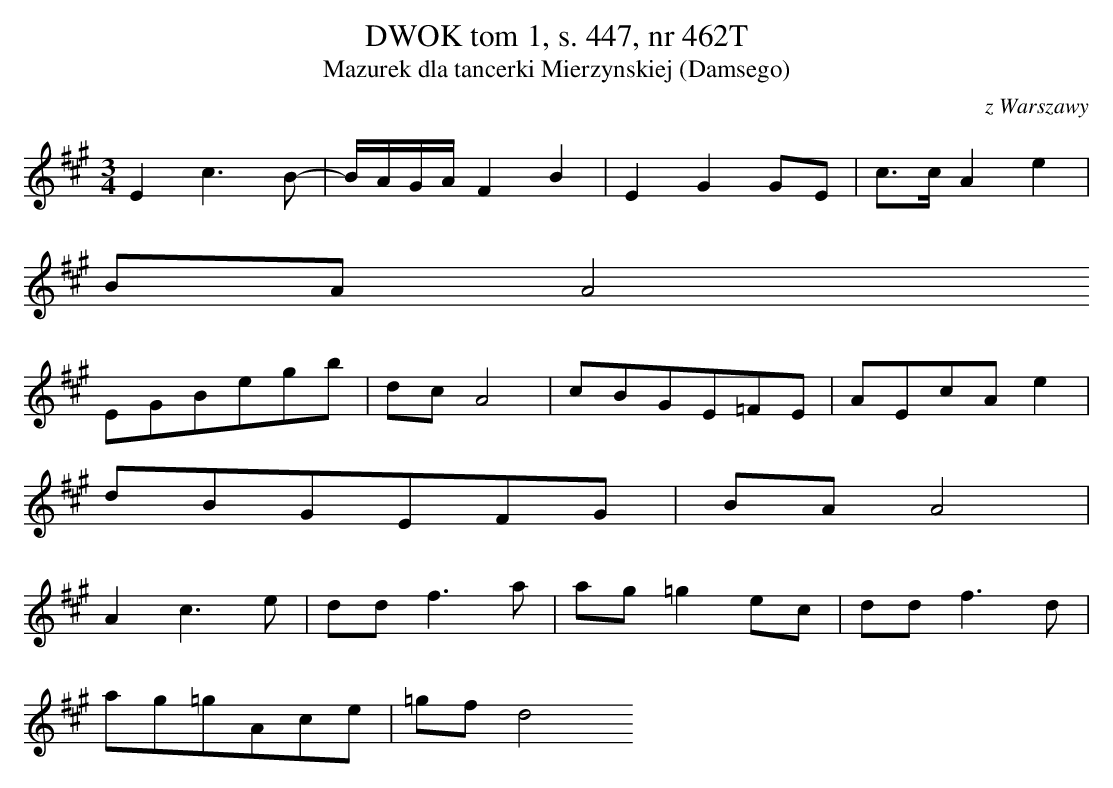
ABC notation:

X:1
T: DWOK tom 1, s. 447, nr 462T
T: Mazurek dla tancerki Mierzynskiej (Damsego)
O: z Warszawy
M: 3/4
L: 1/16
K: A
E4c6B2- | BAGAF4B4 | E4G4G2E2 | c3cA4e4 |
B2A2A8
E2G2B2e2g2b2 | d2c2A8 | c2B2G2E2=F2E2 | A2E2c2A2e4 |
d2B2G2E2F2G2 | B2A2A8 |
A4c6e2 | d2d2f6a2 | a2g2=g4e2c2 | d2d2f6d2 |
a2g2=g2A2c2e2 | =g2f2d8
